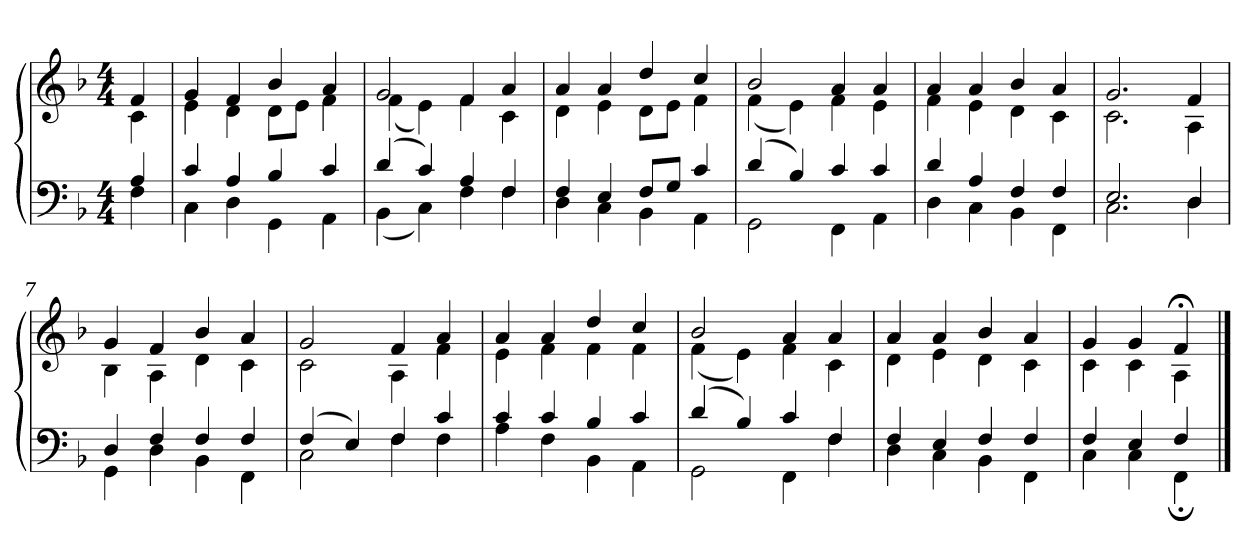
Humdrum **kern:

**kern	**kern
*part1	*part1
*staff2	*staff1
*clefF4	*clefG2
*k[b-]	*k[b-]
*F:	*F:
*M4/4	*M4/4
=	=
*^	*^
4A	4F	4f	4c
=1	=1	=1	=1
4c	4C	4g	4e
4A	4D	4f	4d
4B-	4GG	4b-	8dL
.	.	.	8eJ
4c	4AA	4a	4f
=2	=2	=2	=2
(4d	(4BB-	2g	(4f
4c)	4C)	.	4e)
4A	4F	4f	4f
4F	4F	4a	4c
=3	=3	=3	=3
4F	4D	4a	4d
4E	4C	4a	4e
8FL	4BB-	4dd	8dL
8GJ	.	.	8eJ
4c	4AA	4cc	4f
=4	=4	=4	=4
(4d	2GG	2b-	(4f
4B-)	.	.	4e)
4c	4FF	4a	4f
4c	4AA	4a	4e
=5	=5	=5	=5
4d	4D	4a	4f
4A	4C	4a	4e
4F	4BB-	4b-	4d
4F	4FF	4a	4c
=6	=6	=6	=6
2.E	2.C	2.g	2.c
4D	4D	4f	4A
=7	=7	=7	=7
4D	4GG	4g	4B-
4F	4D	4f	4A
4F	4BB-	4b-	4d
4F	4FF	4a	4c
=8	=8	=8	=8
(4F	2C	2g	2c
4E)	.	.	.
4F	4F	4f	4A
4c	4F	4a	4f
=9	=9	=9	=9
4c	4A	4a	4e
4c	4F	4a	4f
4B-	4BB-	4dd	4f
4c	4AA	4cc	4f
=10	=10	=10	=10
(4d	2GG	2b-	(4f
4B-)	.	.	4e)
4c	4FF	4a	4f
4F	4F	4a	4c
=11	=11	=11	=11
4F	4D	4a	4d
4E	4C	4a	4e
4F	4BB-	4b-	4d
4F	4FF	4a	4c
=12	=12	=12	=12
4F	4C	4g	4c
4E	4C	4g	4c
4F	4FF;	4f;<	4A
*v	*v	*	*
*	*v	*v
==	==
*-	*-
